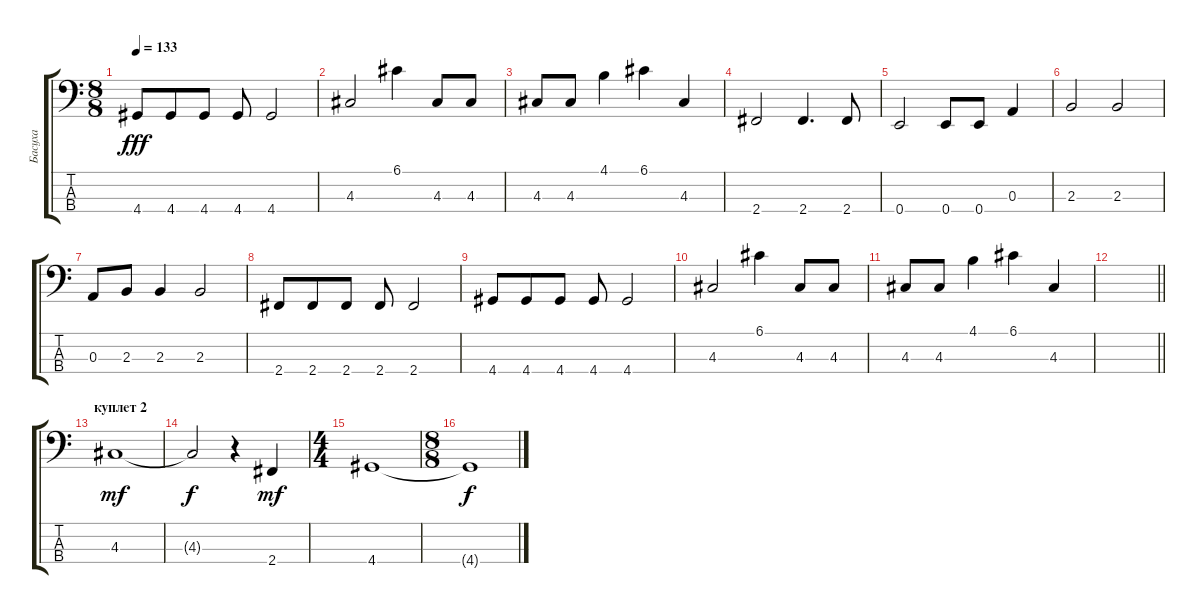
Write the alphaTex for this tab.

\track ("Басуха" "Басуха") {instrument electricbassfinger}
\staff {score tabs}
\tuning (G2 D2 A1 E1) {hide}
\ts (8 8)
\tempo 133
\clef f4
\ks c
4.4.8{dy fff} 4.4.8 4.4.8 4.4.8 4.4.2 |
4.3.2 6.1.4 4.3.8 4.3.8 |
4.3.8 4.3.8 4.1.4 6.1.4 4.3.4 |
2.4.2 2.4.4{d} 2.4.8 |
0.4.2 0.4.8 0.4.8 0.3.4 |
2.3.2 2.3.2 |
0.3.8 2.3.8 2.3.4 2.3.2 |
2.4.8 2.4.8 2.4.8 2.4.8 2.4.2 |
4.4.8 4.4.8 4.4.8 4.4.8 4.4.2 |
4.3.2 6.1.4 4.3.8 4.3.8 |
4.3.8 4.3.8 4.1.4 6.1.4 4.3.4 |
\barLineRight lightlight
|
\section ("" "куплет 2")
4.3.1{dy mf} |
4.3{t}.2{dy f} r.4 2.4.4{dy mf} |
\ts (4 4)
4.4.1 |
\ts (8 8)
4.4{t}.1{dy f}
